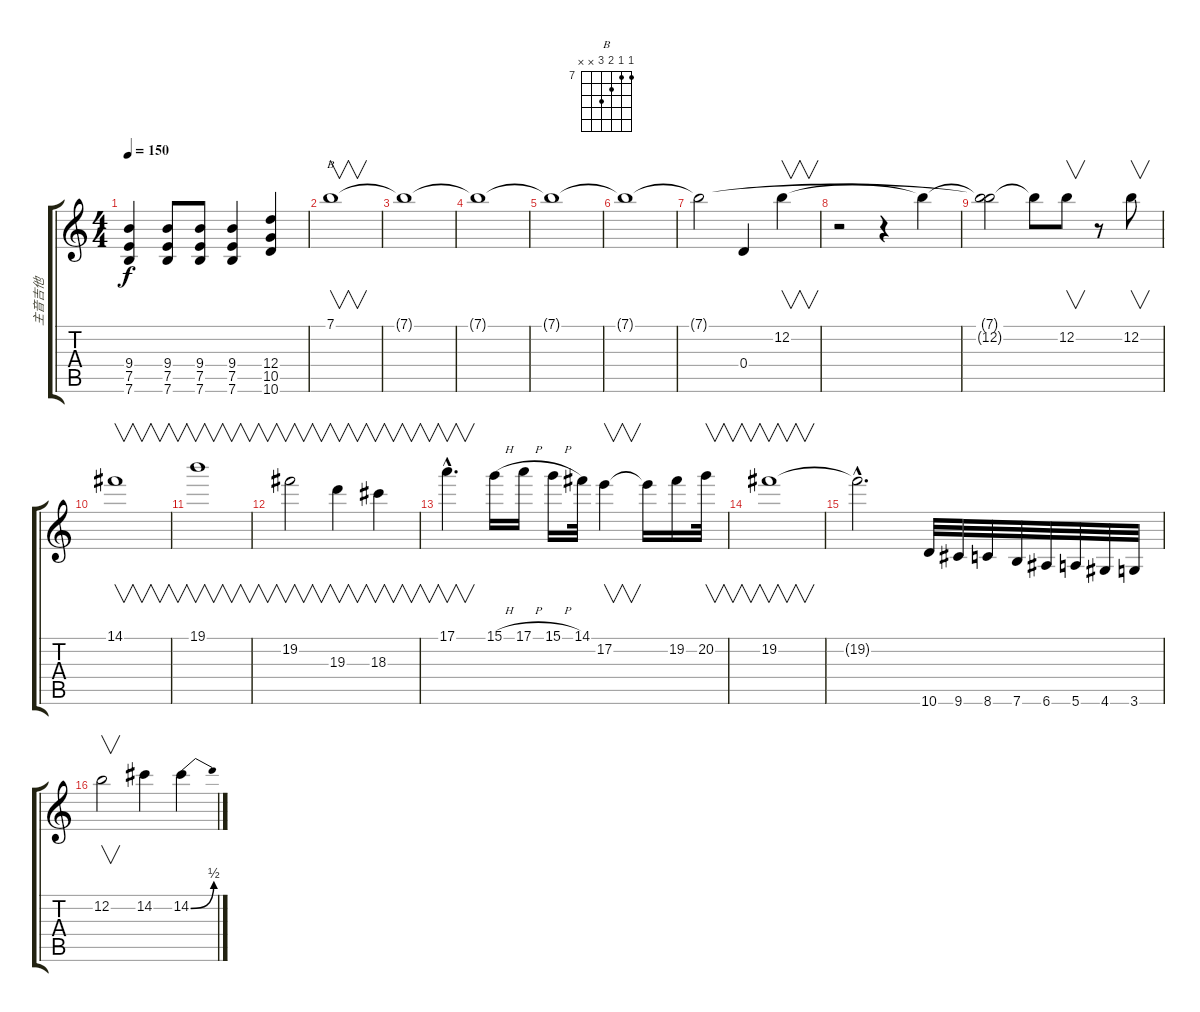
\track ("主音吉他" "主音吉他") {instrument distortionguitar}
\staff {score tabs}
\tuning (E4 B3 G3 D3 A2 E2) {hide}
\chord ("B" 7 7 8 9 x x) {firstfret 7}
\ts (4 4)
\tempo 150
\clef g2
\ks c
(9.4 7.5 7.6).4{dy f} (9.4 7.5 7.6).8 (9.4 7.5 7.6).8 (9.4 7.5 7.6).4 (12.4 10.5 10.6).4 |
7.1.1{v ch "B"} |
7.1{t}.1 |
7.1{t}.1 |
7.1{t}.1 |
7.1{t}.1 |
7.1{t}.2 0.4.4 12.2.4{v volume 16} |
r.2 r.4 12.2{t}.4 |
(7.1{t} 12.2{t}).2 12.2{t}.8 12.2.8{v} r.8 12.2.8{v} |
14.1.1{v} |
19.1.1{v} |
19.2.2{v} 19.3.4{v} 18.3.4{v} |
17.1{hac}.4{v d} 15.1{h}.16 17.1{h}.16 15.1{h}.16 14.1.32 17.2.4{v} 17.2{t}.16 19.2.16 20.2.32{v} |
19.2.1{v} |
19.2{hac t}.2{d} 10.6.32 9.6.32 8.6.32 7.6.32 6.6.32 5.6.32 4.6.32 3.6.32 |
12.2.2{v} 14.2.4 14.2{be (bend 0 0 60 2)}.4
